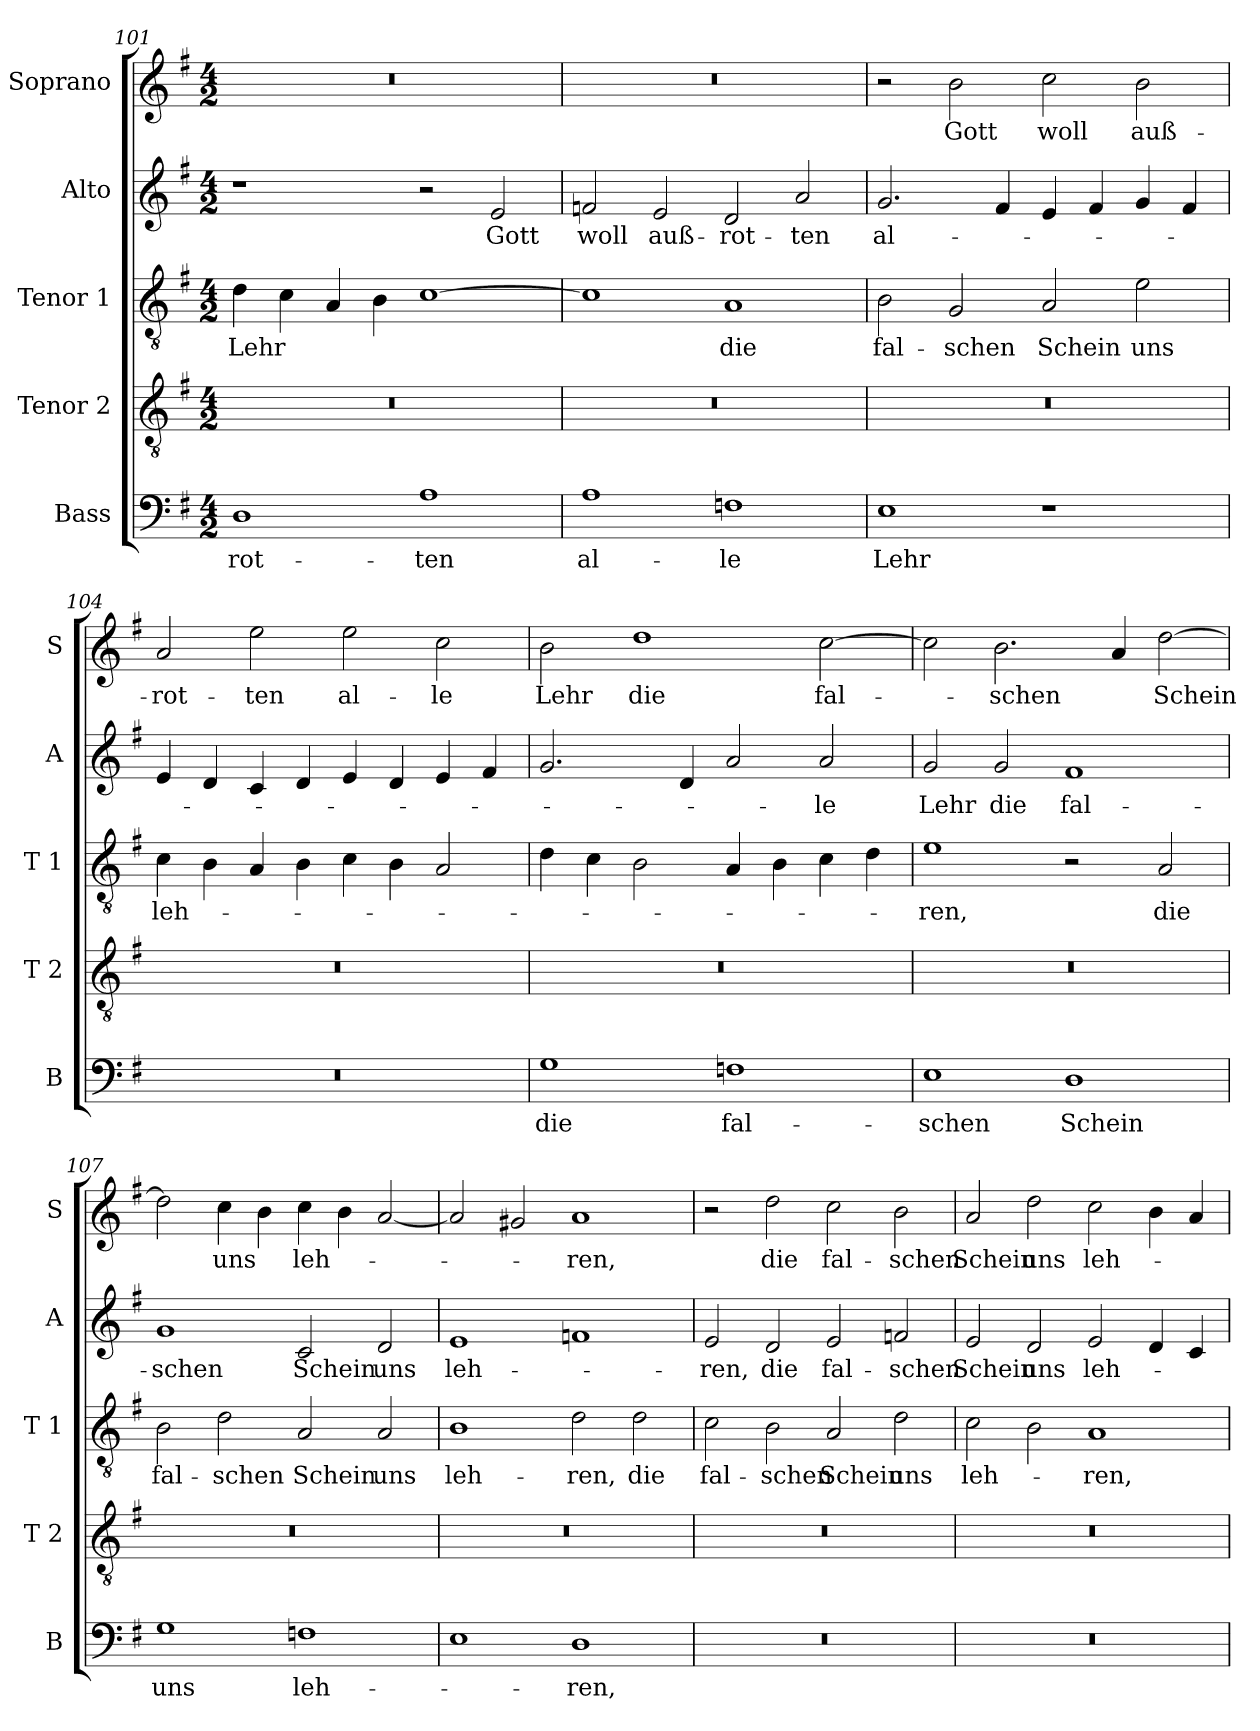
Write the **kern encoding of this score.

**kern	**text	**kern	**kern	**text	**kern	**text	**kern	**text
*part5	*part5	*part4	*part3	*part3	*part2	*part2	*part1	*part1
*staff5	*staff5	*staff4	*staff3	*staff3	*staff2	*staff2	*staff1	*staff1
*I"Bass	*	*I"Tenor 2	*I"Tenor 1	*	*I"Alto	*	*I"Soprano	*
*I'B	*	*I'T 2	*I'T 1	*	*I'A	*	*I'S	*
!!LO:LB:g=z
*clefF4	*	*clefGv2	*clefGv2	*	*clefG2	*	*clefG2	*
*k[f#]	*	*k[f#]	*k[f#]	*	*k[f#]	*	*k[f#]	*
*G:	*	*G:	*G:	*	*G:	*	*G:	*
*M4/2	*	*M4/2	*M4/2	*	*M4/2	*	*M4/2	*
=101	=101	=101	=101	=101	=101	=101	=101	=101
!	!LO:LY:b	!	!	!LO:LY:b	!	!	!	!
1D	-rot-	0r	4d\	Lehr	1r	.	0r	.
.	.	.	4c\	.	.	.	.	.
.	.	.	4A/	.	.	.	.	.
.	.	.	4B\	.	.	.	.	.
!	!LO:LY:b	!	!	!	!	!	!	!
1A	-ten	.	[1c	.	2r	.	.	.
!	!	!	!	!	!	!LO:LY:b	!	!
.	.	.	.	.	2e/	Gott	.	.
=102	=102	=102	=102	=102	=102	=102	=102	=102
!	!LO:LY:b	!	!	!	!	!LO:LY:b	!	!
1A	al-	0r	1c]	.	2fn/	woll	0r	.
!	!	!	!	!	!	!LO:LY:b	!	!
.	.	.	.	.	2e/	auß-	.	.
!	!LO:LY:b	!	!	!LO:LY:b	!	!LO:LY:b	!	!
1Fn	-le	.	1A	die	2d/	-rot-	.	.
!	!	!	!	!	!	!LO:LY:b	!	!
.	.	.	.	.	2a/	-ten	.	.
=103	=103	=103	=103	=103	=103	=103	=103	=103
!	!LO:LY:b	!	!	!LO:LY:b	!	!LO:LY:b	!	!
1E	Lehr	0r	2B\	fal-	2.g/	al-	2r	.
!	!	!	!	!LO:LY:b	!	!	!	!LO:LY:b
.	.	.	2G/	-schen	.	.	2b\	Gott
.	.	.	.	.	4f#/	.	.	.
!	!	!	!	!LO:LY:b	!	!	!	!LO:LY:b
1r	.	.	2A/	Schein	4e/	.	2cc\	woll
.	.	.	.	.	4f#/	.	.	.
!	!	!	!	!LO:LY:b	!	!	!	!LO:LY:b
.	.	.	2e\	uns	4g/	.	2b\	auß-
.	.	.	.	.	4f#/	.	.	.
=104	=104	=104	=104	=104	=104	=104	=104	=104
!	!	!	!	!LO:LY:b	!	!	!	!LO:LY:b
0r	.	0r	4c\	leh-	4e/	.	2a/	-rot-
.	.	.	4B\	.	4d/	.	.	.
!	!	!	!	!	!	!	!	!LO:LY:b
.	.	.	4A/	.	4c/	.	2ee\	-ten
.	.	.	4B\	.	4d/	.	.	.
!	!	!	!	!	!	!	!	!LO:LY:b
.	.	.	4c\	.	4e/	.	2ee\	al-
.	.	.	4B\	.	4d/	.	.	.
!	!	!	!	!	!	!	!	!LO:LY:b
.	.	.	2A/	.	4e/	.	2cc\	-le
.	.	.	.	.	4f#/	.	.	.
!!LO:LB:g=z
=105	=105	=105	=105	=105	=105	=105	=105	=105
!	!LO:LY:b	!	!	!	!	!	!	!LO:LY:b
1G	die	0r	4d\	.	2.g/	.	2b\	Lehr
.	.	.	4c\	.	.	.	.	.
!	!	!	!	!	!	!	!	!LO:LY:b
.	.	.	2B\	.	.	.	1dd	die
.	.	.	.	.	4d/	.	.	.
!	!LO:LY:b	!	!	!	!	!	!	!
1Fn	fal-	.	4A/	.	2a/	.	.	.
.	.	.	4B\	.	.	.	.	.
!	!	!	!	!	!	!LO:LY:b	!	!LO:LY:b
.	.	.	4c\	.	2a/	-le	[2cc\	fal-
.	.	.	4d\	.	.	.	.	.
=106	=106	=106	=106	=106	=106	=106	=106	=106
!	!LO:LY:b	!	!	!LO:LY:b	!	!LO:LY:b	!	!
1E	-schen	0r	1e	-ren,	2g/	Lehr	2cc\]	.
!	!	!	!	!	!	!LO:LY:b	!	!LO:LY:b
.	.	.	.	.	2g/	die	2.b\	-schen
!	!LO:LY:b	!	!	!	!	!LO:LY:b	!	!
1D	Schein	.	2r	.	1f#	fal-	.	.
.	.	.	.	.	.	.	4a/	.
!	!	!	!	!LO:LY:b	!	!	!	!LO:LY:b
.	.	.	2A/	die	.	.	[2dd\	Schein
=107	=107	=107	=107	=107	=107	=107	=107	=107
!	!LO:LY:b	!	!	!LO:LY:b	!	!LO:LY:b	!	!
1G	uns	0r	2B\	fal-	1g	-schen	2dd\]	.
!	!	!	!	!LO:LY:b	!	!	!	!LO:LY:b
.	.	.	2d\	-schen	.	.	4cc\	uns
.	.	.	.	.	.	.	4b\	.
!	!LO:LY:b	!	!	!LO:LY:b	!	!LO:LY:b	!	!LO:LY:b
1Fn	leh-	.	2A/	Schein	2c/	Schein	4cc\	leh-
.	.	.	.	.	.	.	4b\	.
!	!	!	!	!LO:LY:b	!	!LO:LY:b	!	!
.	.	.	2A/	uns	2d/	uns	[2a/	.
=108	=108	=108	=108	=108	=108	=108	=108	=108
!	!	!	!	!LO:LY:b	!	!LO:LY:b	!	!
1E	.	0r	1B	leh-	1e	leh-	2a/]	.
.	.	.	.	.	.	.	2g#X/	.
!	!LO:LY:b	!	!	!LO:LY:b	!	!	!	!LO:LY:b
1D	-ren,	.	2d\	-ren,	1fn	.	1a	-ren,
!	!	!	!	!LO:LY:b	!	!	!	!
.	.	.	2d\	die	.	.	.	.
!!LO:LB:g=z
=109	=109	=109	=109	=109	=109	=109	=109	=109
!	!	!	!	!LO:LY:b	!	!LO:LY:b	!	!
0r	.	0r	2c\	fal-	2e/	-ren,	2r	.
!	!	!	!	!LO:LY:b	!	!LO:LY:b	!	!LO:LY:b
.	.	.	2B\	-schen	2d/	die	2dd\	die
!	!	!	!	!LO:LY:b	!	!LO:LY:b	!	!LO:LY:b
.	.	.	2A/	Schein	2e/	fal-	2cc\	fal-
!	!	!	!	!LO:LY:b	!	!LO:LY:b	!	!LO:LY:b
.	.	.	2d\	uns	2fn/	-schen	2b\	-schen
=110	=110	=110	=110	=110	=110	=110	=110	=110
!	!	!	!	!LO:LY:b	!	!LO:LY:b	!	!LO:LY:b
0r	.	0r	2c\	leh-	2e/	Schein	2a/	Schein
!	!	!	!	!	!	!LO:LY:b	!	!LO:LY:b
.	.	.	2B\	.	2d/	uns	2dd\	uns
!	!	!	!	!LO:LY:b	!	!LO:LY:b	!	!LO:LY:b
.	.	.	1A	-ren,	2e/	leh-	2cc\	leh-
.	.	.	.	.	4d/	.	4b\	.
.	.	.	.	.	4c/	.	4a/	.
=	=	=	=	=	=	=	=	=
*-	*-	*-	*-	*-	*-	*-	*-	*-
